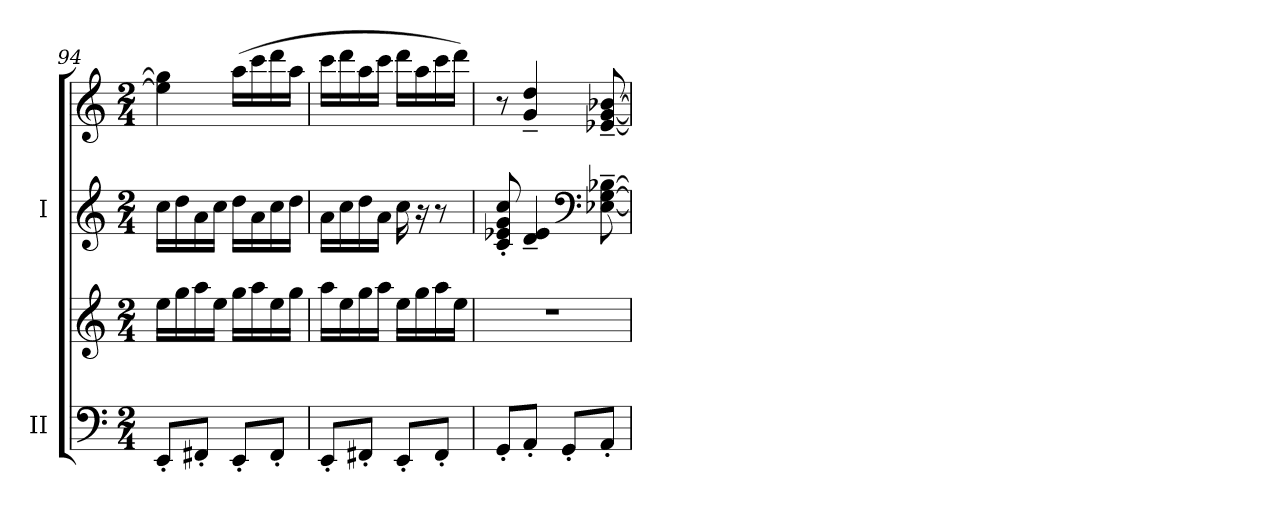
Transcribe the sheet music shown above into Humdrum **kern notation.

**kern	**kern	**kern	**kern
*part2	*part2	*part1	*part1
*staff4	*staff3	*staff2	*staff1
*I"II	*	*I"I	*
*I'II	*	*I'I	*
*clefF4	*clefG2	*clefG2	*clefG2
*k[]	*k[]	*k[]	*k[]
*M2/4	*M2/4	*M2/4	*M2/4
=94	=94	=94	=94
8EE'/L	16ee\LL	16cc\LL	4ee\] 4gg\]
.	16gg\	16dd\	.
8FF#X'/J	16aa\	16a\	.
.	16ee\JJ	16cc\JJ	.
8EE'/L	16gg\LL	16dd\LL	(16aa\LL
.	16aa\	16a\	16ccc\
8FF#'/J	16ee\	16cc\	16ddd\
.	16gg\JJ	16dd\JJ	16aa\JJ
!!LO:LB:g=z
=95	=95	=95	=95
8EE'/L	16aa\LL	16a\LL	16ccc\LL
.	16ee\	16cc\	16ddd\
8FF#X'/J	16gg\	16dd\	16aa\
.	16aa\JJ	16a\JJ	16ccc\JJ
8EE'/L	16ee\LL	16cc\	16ddd\LL
.	16gg\	16r	16aa\
8FF#'/J	16aa\	8r	16ccc\
.	16ee\JJ	.	16ddd\JJ)
=96	=96	=96	=96
8GG'/L	2r	8c/' 8e-X/' 8g/' 8cc/'	8r
8AA'/J	.	4d/~ 4e-/~	4g/~ 4dd/~
8GG'/L	.	.	.
*	*	*clefF4	*
8AA'/J	.	[8E-X\~ [8G\~ [8B-X\~	[8e-X/~ [8g/~ [8b-X/~
=	=	=	=
*-	*-	*-	*-
